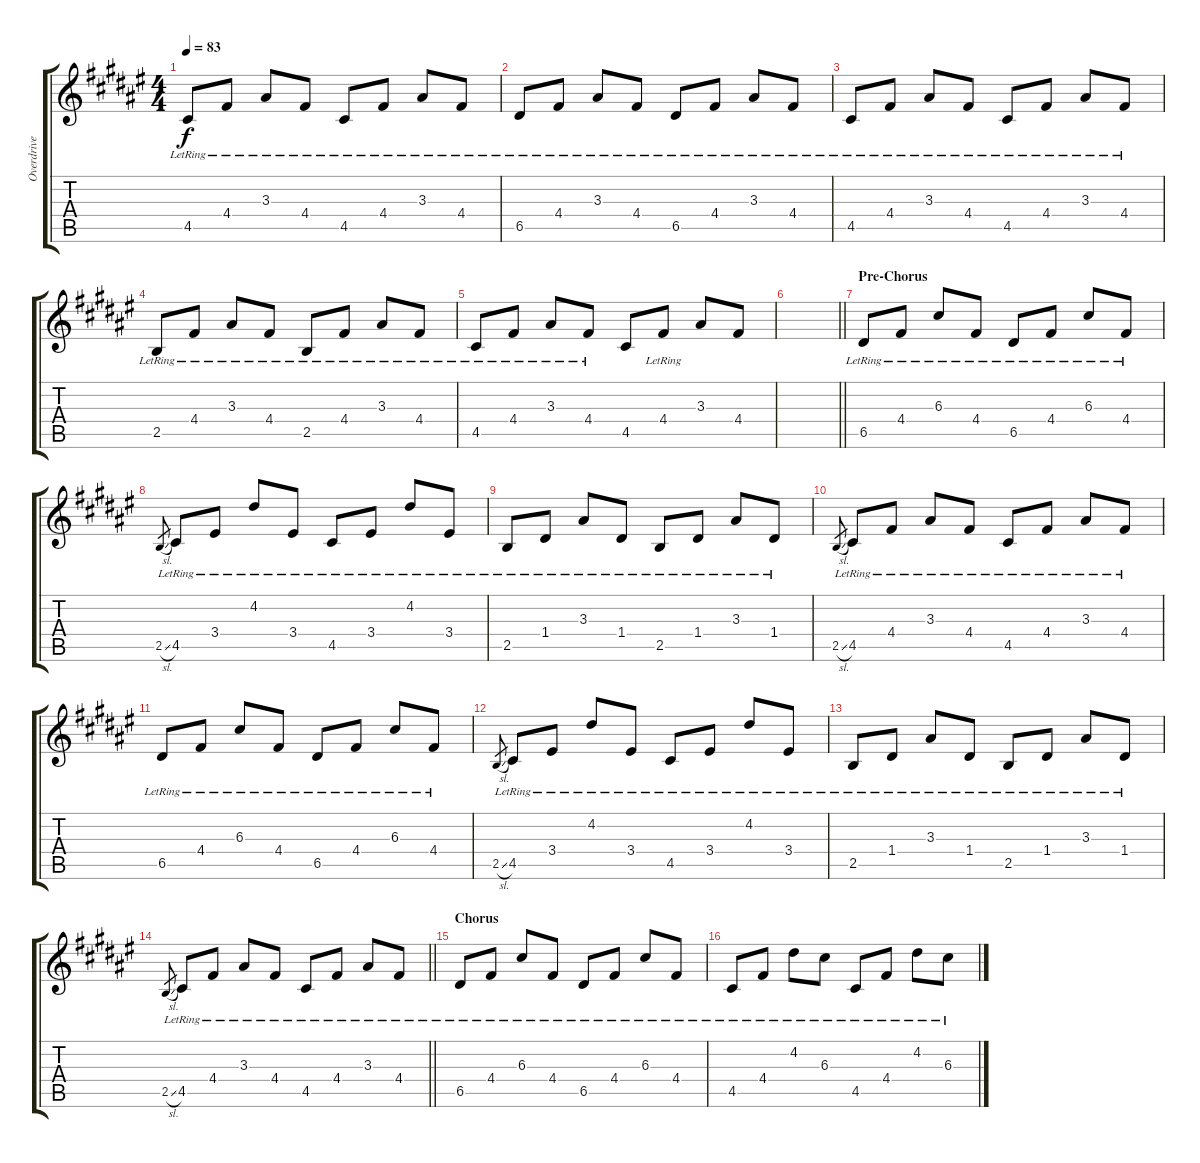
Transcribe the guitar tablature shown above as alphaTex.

\track ("Overdrive" "Overdrive") {instrument overdrivenguitar}
\staff {score tabs}
\tuning (E4 B3 G3 D3 A2 E2) {hide}
\ts (4 4)
\tempo 83
\clef g2
\ks d#minor
4.5{lr}.8{dy f} 4.4{lr}.8 3.3{lr}.8 4.4{lr}.8 4.5{lr}.8 4.4{lr}.8 3.3{lr}.8 4.4{lr}.8 |
6.5{lr}.8 4.4{lr}.8 3.3{lr}.8 4.4{lr}.8 6.5{lr}.8 4.4{lr}.8 3.3{lr}.8 4.4{lr}.8 |
4.5{lr}.8 4.4{lr}.8 3.3{lr}.8 4.4{lr}.8 4.5{lr}.8 4.4{lr}.8 3.3{lr}.8 4.4{lr}.8 |
2.5{lr}.8 4.4{lr}.8 3.3{lr}.8 4.4{lr}.8 2.5{lr}.8 4.4{lr}.8 3.3{lr}.8 4.4{lr}.8 |
4.5{lr}.8 4.4{lr}.8 3.3{lr}.8 4.4{lr}.8 4.5.8 4.4{lr}.8 3.3.8 4.4.8 |
\barLineRight lightlight
|
\section ("" "Pre-Chorus")
6.5{lr}.8 4.4{lr}.8 6.3{lr}.8 4.4{lr}.8 6.5{lr}.8 4.4{lr}.8 6.3{lr}.8 4.4{lr}.8 |
2.5{sl}.8{gr} 4.5{lr}.8 3.4{lr}.8 4.2{lr}.8 3.4{lr}.8 4.5{lr}.8 3.4{lr}.8 4.2{lr}.8 3.4{lr}.8 |
2.5{lr}.8 1.4{lr}.8 3.3{lr}.8 1.4{lr}.8 2.5{lr}.8 1.4{lr}.8 3.3{lr}.8 1.4{lr}.8 |
2.5{sl}.8{gr} 4.5{lr}.8 4.4{lr}.8 3.3{lr}.8 4.4{lr}.8 4.5{lr}.8 4.4{lr}.8 3.3{lr}.8 4.4{lr}.8 |
6.5{lr}.8 4.4{lr}.8 6.3{lr}.8 4.4{lr}.8 6.5{lr}.8 4.4{lr}.8 6.3{lr}.8 4.4{lr}.8 |
2.5{sl}.8{gr} 4.5{lr}.8 3.4{lr}.8 4.2{lr}.8 3.4{lr}.8 4.5{lr}.8 3.4{lr}.8 4.2{lr}.8 3.4{lr}.8 |
2.5{lr}.8 1.4{lr}.8 3.3{lr}.8 1.4{lr}.8 2.5{lr}.8 1.4{lr}.8 3.3{lr}.8 1.4{lr}.8 |
\barLineRight lightlight
2.5{sl}.8{gr} 4.5{lr}.8 4.4{lr}.8 3.3{lr}.8 4.4{lr}.8 4.5{lr}.8 4.4{lr}.8 3.3{lr}.8 4.4{lr}.8 |
\section ("" "Chorus")
6.5{lr}.8 4.4{lr}.8 6.3{lr}.8 4.4{lr}.8 6.5{lr}.8 4.4{lr}.8 6.3{lr}.8 4.4{lr}.8 |
4.5{lr}.8 4.4{lr}.8 4.2{lr}.8 6.3{lr}.8 4.5{lr}.8 4.4{lr}.8 4.2{lr}.8 6.3{lr}.8
